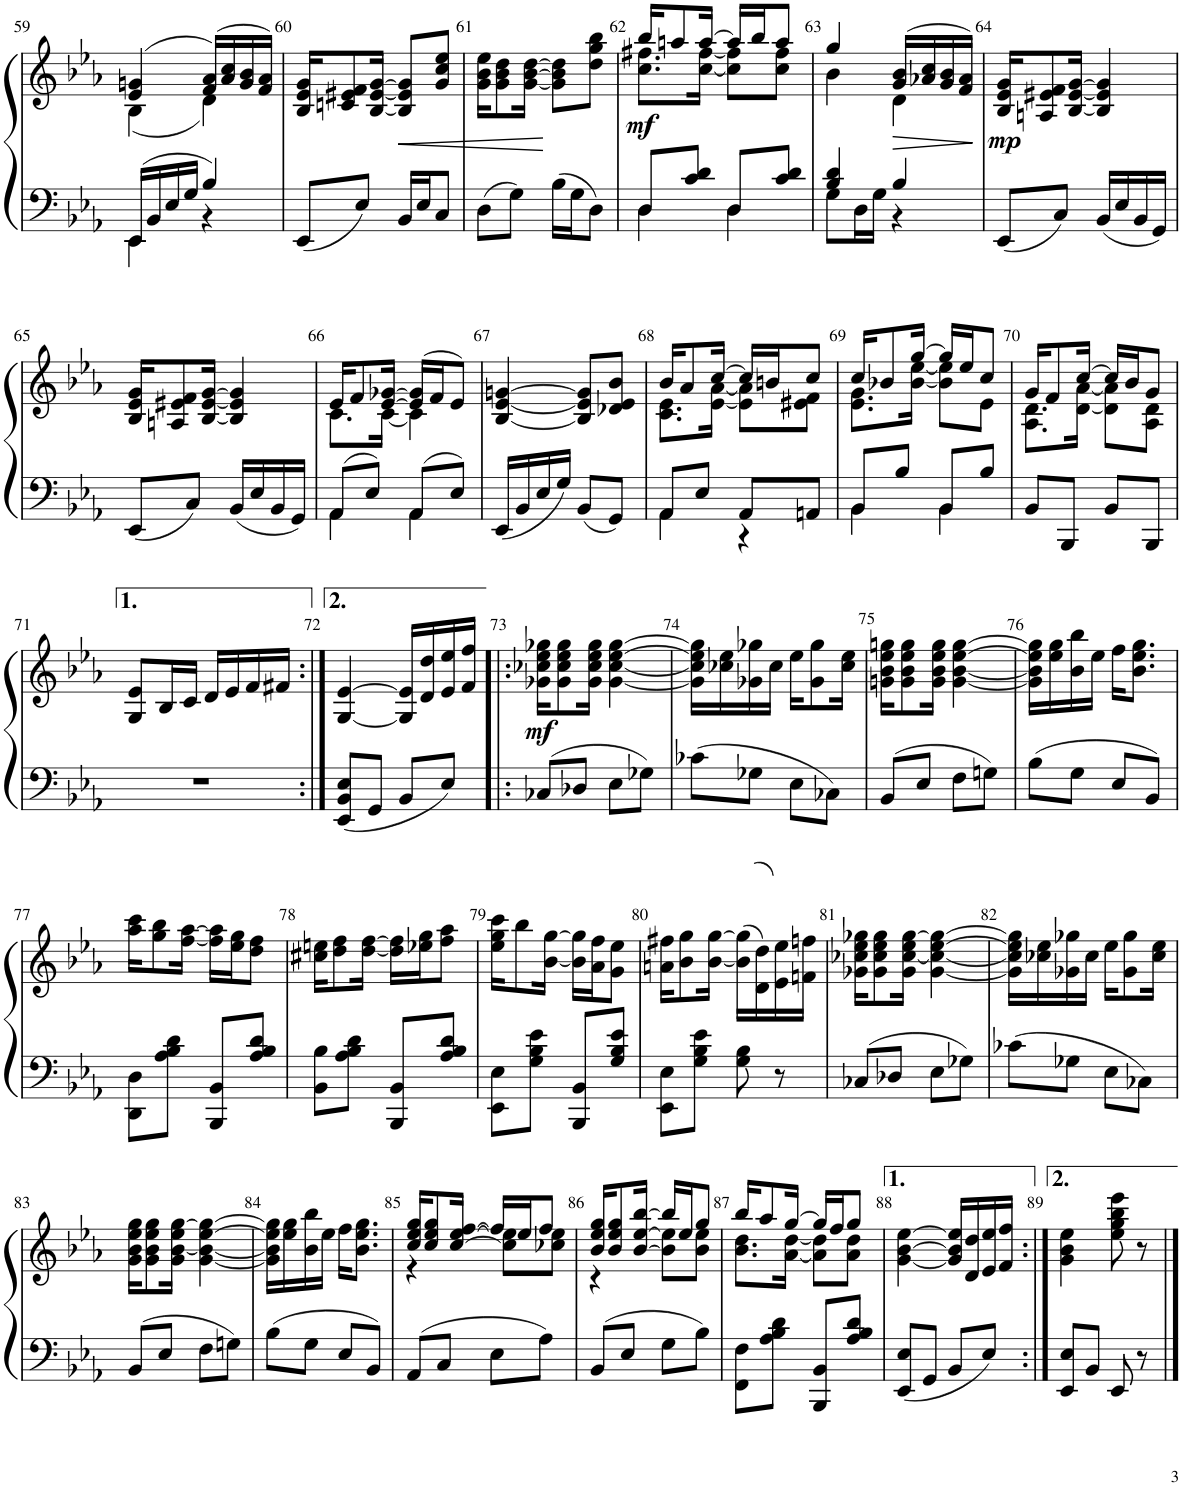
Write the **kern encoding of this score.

**kern	**kern	**dynam
*part1	*part1	*part1
*staff2	*staff1	*staff1/2
*I"Piano	*	*
*I'Pno.	*	*
!!LO:PB:g=z
*clefF4	*clefG2	*
*k[b-e-a-]	*k[b-e-a-]	*
*M2/4	*M2/4	*
=59	=59	=59
*^	*^	*
16EE-/LL	4EE-\	(4e-/ 4gn/	(4B-\	.
16BB-/	.	.	.	.
16E-/	.	.	.	.
16G/JJ	.	.	.	.
4B-/	4r	(16f/ 16a-/LL)	4d\)	.
.	.	16a-/ 16cc/	.	.
.	.	16g/ 16b-/	.	.
.	.	16f/ 16a-/JJ)	.	.
*v	*v	*	*	*
*	*v	*v	*
=60	=60	=60
8EE-/L	16B-/ 16e-/ 16g/KL	.
.	8cn/ 8e#X/ 8f/	.
8E-/J	.	.
.	[16B-/ [16e#/ [16g/Jk	.
!	!	!LO:HP:b
16BB-/LL	8B-/] 8e#/] 8g/]L	<
16E-/J	.	.
8C/J	8g/ 8cc/ 8ee-/J	.
.	.	[
=61	=61	=61
8D\L	16g\ 16b-\ 16ee-\KL	.
.	8g\ 8b-\ 8dd\	.
8G\J	.	.
.	[16g\ [16b-\ [16dd\Jk	.
16B-\LL	8g\] 8b-\] 8dd\]L	.
16G\J	.	.
8D\J	8dd\ 8gg\ 8bb-\J	.
=62	=62	=62
*^	*^	*
!	!	!	!	!LO:DY:b
8D/L	4D\	16bb-/KL	8.cc\ 8.ff#X\L	mf
.	.	8aan/	.	.
8c/ 8d/J	.	.	.	.
.	.	[16aa/Jk	[16cc\ [16ff#\Jk	.
8D/L	4D\	16aa/LL]	8cc\] 8ff#\]L	.
.	.	16bb-/J	.	.
8c/ 8d/J	.	8aa/J	8cc\ 8ff#\J	.
=63	=63	=63	=63	=63
4B-/ 4d/	8G\L	4gg/	4b-\	.
.	16D\L	.	.	.
.	16G\JJ	.	.	.
!	!	!	!	!LO:HP:b
4B-/	4r	(16g/ 16b-/LL	4d\	>
.	.	16a-X/ 16cc/	.	.
.	.	16g/ 16b-/	.	.
.	.	16f/ 16a-/JJ)	.	.
*v	*v	*	*	*
*	*v	*v	*
.	.	]
=64	=64	=64
!	!	!LO:DY:b
8EE-/L	16B-/ 16e-/ 16g/KL	mp
.	8An/ 8e#X/ 8f/	.
8C/J	.	.
.	[16B-/ [16e#/ [16g/Jk	.
16BB-/LL	4B-/] 4e#/] 4g/]	.
16E-/	.	.
16BB-/	.	.
16GG/JJ	.	.
!!LO:LB:g=z
=65	=65	=65
8EE-/L	16B-/ 16e-/ 16g/KL	.
.	8An/ 8e#X/ 8f/	.
8C/J	.	.
.	[16B-/ [16e#/ [16g/Jk	.
16BB-/LL	4B-/] 4e#/] 4g/]	.
16E-/	.	.
16BB-/	.	.
16GG/JJ	.	.
=66	=66	=66
*^	*^	*
8AA-/L	4AA-\	16e-/KL	8.c\L	.
.	.	8f/	.	.
8E-/J	.	.	.	.
.	.	[16e-/ [16g-X/Jk	[16c\Jk	.
8AA-/L	4AA-\	(16e-/] 16g-/]LL	4c\]	.
.	.	16f/J	.	.
8E-/J	.	8e-/J)	.	.
*v	*v	*	*	*
*	*v	*v	*
=67	=67	=67
16EE-/LL	[4B-/ [4e-/ [4gn/	.
16BB-/	.	.
16E-/	.	.
16G/JJ	.	.
8BB-/L	8B-/] 8e-/] 8g/]L	.
8GG/J	8d-X/ 8e-/ 8b-/J	.
=68	=68	=68
*^	*^	*
8AA-/L	4AA-\	16b-/KL	8.c\ 8.e-\L	.
.	.	8a-/	.	.
8E-/J	.	.	.	.
.	.	[16cc/Jk	[16e-\ [16a-\Jk	.
8AA-/L	4r	16cc/LL]	8e-\] 8a-\]L	.
.	.	16bn/J	.	.
8AAn/J	.	8cc/J	8e#X\ 8f\J	.
=69	=69	=69	=69	=69
8BB-/L	4BB-\	16cc/KL	8.e-\ 8.g\L	.
.	.	8b-X/	.	.
8B-/J	.	.	.	.
.	.	[16gg/Jk	[16b-\ [16ee-\Jk	.
8BB-/L	4BB-\	16gg/LL]	8b-\] 8ee-\]L	.
.	.	16ee-/J	.	.
8B-/J	.	8cc/J	8e-\J	.
*v	*v	*	*	*
=70	=70	=70	=70
8BB-/L	16g/KL	8.A-\ 8.d\L	.
.	8f/	.	.
8BBB-/J	.	.	.
.	[16cc/Jk	[16d\ [16a-\Jk	.
8BB-/L	16cc/LL]	8d\] 8a-\]L	.
.	16b-/J	.	.
8BBB-/J	8g/J	8A-\ 8d\J	.
*	*v	*v	*
!!LO:LB:g=z
=71	=71	=71
2r	8G/ 8e-/L	.
.	16B-/L	.
.	16c/JJ	.
.	16d/LL	.
.	16e-/	.
.	16f/	.
.	16f#X/JJ	.
=72:|!	=72:|!	=72:|!
8EE-/ 8BB-/ 8E-/L	[4G/ [4e-/	.
8GG/J	.	.
8BB-/L	16G/] 16e-/]LL	.
.	16d/ 16dd/	.
8E-/J	16e-/ 16ee-/	.
.	16f/ 16ff/JJ	.
=73!|:	=73!|:	=73!|:
!	!	!LO:DY:b
8C-X/L	16g-X\ 16cc-X\ 16ee-\ 16gg-X\KL	mf
.	8g-\ 8cc-\ 8ee-\ 8gg-\	.
8D-X/J	.	.
.	16g-\ 16cc-\ 16ee-\ 16gg-\Jk	.
8E-\L	[4g-\ [4cc-\ [4ee-\ [4gg-\	.
8G-X\J	.	.
=74	=74	=74
8c-X\L	16g-\] 16cc-\] 16ee-\] 16gg-\]LL	.
.	16cc-X\ 16ee-\	.
8G-X\J	16g-X\ 16gg-X\	.
.	16cc-\JJ	.
8E-\L	16ee-\KL	.
.	8g-\ 8gg-\	.
8C-X\J	.	.
.	16cc-\ 16ee-\Jk	.
=75	=75	=75
8BB-/L	16gn\ 16b-\ 16ee-\ 16ggn\KL	.
.	8g\ 8b-\ 8ee-\ 8gg\	.
8E-/J	.	.
.	16g\ 16b-\ 16ee-\ 16gg\Jk	.
8F\L	[4g\ [4b-\ [4ee-\ [4gg\	.
8Gn\J	.	.
=76	=76	=76
8B-\L	16g\] 16b-\] 16ee-\] 16gg\]LL	.
.	16ee-\ 16gg\	.
8G\J	16b-\ 16bb-\	.
.	16ee-\JJ	.
8E-/L	16ff\KL	.
.	8.b-\ 8.ee-\ 8.gg\J	.
8BB-/J	.	.
!!LO:LB:g=z
=77	=77	=77
8DD\ 8D\L	16aa-\ 16ccc\KL	.
.	8gg\ 8bb-\	.
8A-\ 8B-\ 8d\J	.	.
.	[16ff\ [16aa-\Jk	.
8BBB-/ 8BB-/L	16ff\] 16aa-\]LL	.
.	16ee-\ 16gg\J	.
8A-/ 8B-/ 8d/J	8dd\ 8ff\J	.
=78	=78	=78
8BB-\ 8B-\L	16cc#X\ 16een\KL	.
.	8dd\ 8ff\	.
8A-\ 8B-\ 8d\J	.	.
.	[16dd\ [16ff\Jk	.
8BBB-/ 8BB-/L	16dd\] 16ff\]LL	.
.	16ee-X\ 16gg\J	.
8A-/ 8B-/ 8d/J	8ff\ 8aa-\J	.
=79	=79	=79
8EE-\ 8E-\L	16ee-\ 16gg\ 16ccc\KL	.
.	8bb-\	.
8G\ 8B-\ 8e-\J	.	.
.	[16b-\ [16gg\Jk	.
8BBB-/ 8BB-/L	16b-\] 16gg\]LL	.
.	16a-\ 16ff\J	.
8G/ 8B-/ 8e-/J	8g\ 8ee-\J	.
=80	=80	=80
8EE-\ 8E-\L	16an\ 16ff#X\KL	.
.	8b-\ 8gg\	.
8G\ 8B-\ 8e-\J	.	.
.	[16b-\ [16gg\Jk	.
8G\ 8B-\	((16b-\] 16gg\]LL	.
.	16d\ 16dd\))	.
8r	16e-\ 16ee-\	.
.	16fn\ 16ffn\JJ	.
=81	=81	=81
8C-X/L	16g-X\ 16cc-X\ 16ee-\ 16gg-X\KL	.
.	8g-\ 8cc-\ 8ee-\ 8gg-\	.
8D-X/J	.	.
.	16g-\ [16cc-\ 16ee-\ [16gg-\Jk	.
8E-\L	[4g-\ 4cc-\_ [4ee-\ 4gg-\_	.
8G-X\J	.	.
=82	=82	=82
8c-X\L	16g-\] 16cc-\] 16ee-\] 16gg-\]LL	.
.	16cc-X\ 16ee-\	.
8G-X\J	16g-X\ 16gg-X\	.
.	16cc-\JJ	.
8E-\L	16ee-\KL	.
.	8g-\ 8gg-\	.
8C-X\J	.	.
.	16cc-\ 16ee-\Jk	.
!!LO:LB:g=z
=83	=83	=83
8BB-/L	16g\ 16b-\ 16ee-\ 16gg\KL	.
.	8g\ 8b-\ 8ee-\ 8gg\	.
8E-/J	.	.
.	16g\ [16b-\ 16ee-\ [16gg\Jk	.
8F\L	[4g\ 4b-\_ [4ee-\ 4gg\_	.
8Gn\J	.	.
=84	=84	=84
8B-\L	16g\] 16b-\] 16ee-\] 16gg\]LL	.
.	16ee-\ 16gg\	.
8G\J	16b-\ 16bb-\	.
.	16ee-\JJ	.
8E-/L	16ff\KL	.
.	8.b-\ 8.ee-\ 8.gg\J	.
8BB-/J	.	.
=85	=85	=85
*	*^	*
8AA-/L	16cc/ 16ee-/ 16gg/KL	4r	.
.	8cc/ 8ee-/ 8gg/	.	.
8C/J	.	.	.
.	[16cc/ [16ee-/ [16ff/Jk	.	.
8E-\L	16ff/LL]	8cc\] 8ee-\]L	.
.	16ee-/J	.	.
8A-\J	8ff/J	8cc-X\ 8ee-\J	.
=86	=86	=86	=86
8BB-/L	16b-/ 16ee-/ 16gg/KL	4r	.
.	8b-/ 8ee-/ 8gg/	.	.
8E-/J	.	.	.
.	[16b-/ [16ee-/ [16bb-/Jk	.	.
8G\L	16bb-/LL]	8b-\] 8ee-\]L	.
.	16ee-/J	.	.
8B-\J	8gg/J	8b-\ 8ee-\J	.
=87	=87	=87	=87
8FF\ 8F\L	16bb-/KL	8.b-\ 8.dd\L	.
.	8aa-/	.	.
8A-\ 8B-\ 8d\J	.	.	.
.	[16gg/Jk	[16a-\ [16dd\Jk	.
8BBB-/ 8BB-/L	16gg/LL]	8a-\] 8dd\]L	.
.	16ff/J	.	.
8A-/ 8B-/ 8d/J	8gg/J	8a-\ 8dd\J	.
*	*v	*v	*
=88	=88	=88
8EE-/ 8E-/L	[4g\ [4b-\ [4ee-\	.
8GG/J	.	.
8BB-/L	16g/] 16b-/] 16ee-/]LL	.
.	16d/ 16dd/	.
8E-/J	16e-/ 16ee-/	.
.	16f/ 16ff/JJ	.
=89:|!	=89:|!	=89:|!
8EE-/ 8E-/L	4g\ 4b-\ 4ee-\	.
8BB-/J	.	.
8EE-/	8ee-\ 8gg\ 8bb-\ 8eee-\	.
8r	8r	.
==	==	==
*-	*-	*-
